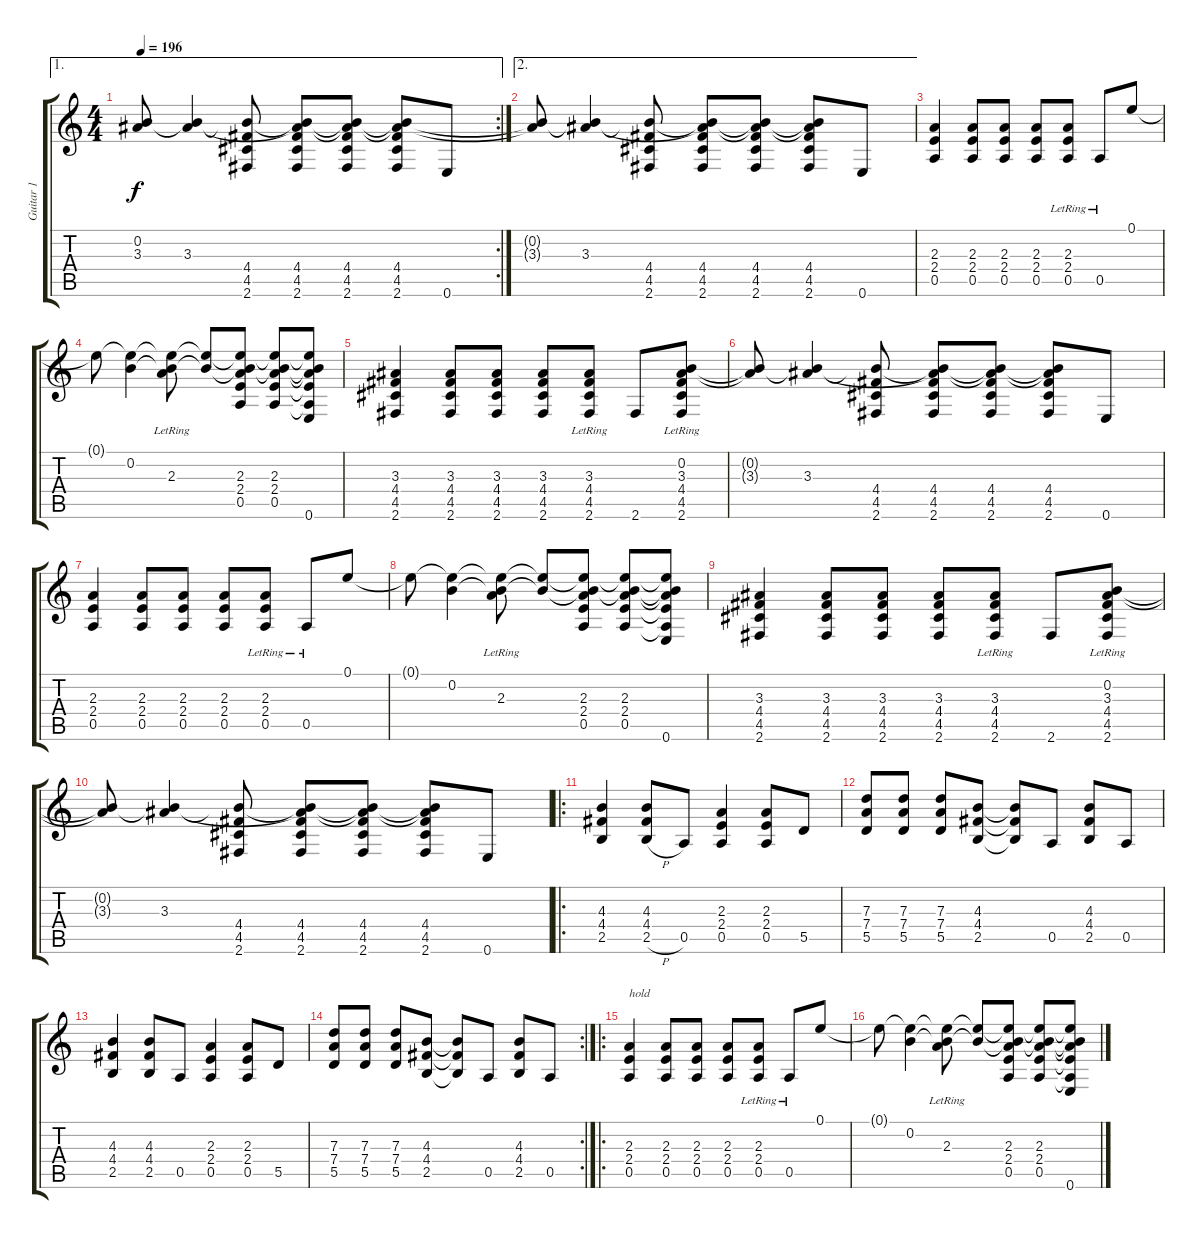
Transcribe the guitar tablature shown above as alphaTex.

\track ("Guitar 1" "Guitar 1") {instrument overdrivenguitar}
\staff {score tabs}
\tuning (E4 B3 G3 D3 A2 E2) {hide}
\ae 1
\rc 2
\ts (4 4)
\tempo 196
\clef g2
\ks c
(0.2{t} 3.3{t}).8{dy f} (0.2{t} 3.3).4 (0.2{t} 4.4 4.5 2.6).8 (0.2{t} 3.3{t} 4.4 4.5 2.6).8 (0.2{t} 3.3{t} 4.4 4.5 2.6).8 (0.2{t} 3.3{t} 4.4 4.5 2.6).8 0.6.8 |
\ae 2
(0.2{t} 3.3{t}).8 (0.2{t} 3.3).4 (0.2{t} 4.4 4.5 2.6).8 (0.2{t} 3.3{t} 4.4 4.5 2.6).8 (0.2{t} 3.3{t} 4.4 4.5 2.6).8 (0.2{t} 3.3{t} 4.4 4.5 2.6).8 0.6.8 |
(2.3 2.4 0.5).4 (2.3 2.4 0.5).8 (2.3 2.4 0.5).8 (2.3 2.4 0.5).8 (2.3{lr} 2.4{lr} 0.5).8 0.5{lr}.8 0.1.8 |
0.1{t}.8 (0.1{t} 0.2).4 (0.1{t} 0.2{t} 2.3{lr}).8 (0.1{t} 0.2{t}).8 (0.1{t} 0.2{t} 2.3 2.4 0.5).8 (0.1{t} 0.2{t} 2.3 2.4 0.5).8 (0.1{t} 0.2{t} 2.3{t} 2.4{t} 0.5{t} 0.6).8 |
(3.3 4.4 4.5 2.6).4 (3.3 4.4 4.5 2.6).8 (3.3 4.4 4.5 2.6).8 (3.3 4.4 4.5 2.6).8 (3.3{lr} 4.4{lr} 4.5{lr} 2.6).8 2.6.8 (0.2 3.3 4.4{lr} 4.5{lr} 2.6{lr}).8 |
(0.2{t} 3.3{t}).8 (0.2{t} 3.3).4 (0.2{t} 4.4 4.5 2.6).8 (0.2{t} 3.3{t} 4.4 4.5 2.6).8 (0.2{t} 3.3{t} 4.4 4.5 2.6).8 (0.2{t} 3.3{t} 4.4 4.5 2.6).8 0.6.8 |
(2.3 2.4 0.5).4 (2.3 2.4 0.5).8 (2.3 2.4 0.5).8 (2.3 2.4 0.5).8 (2.3{lr} 2.4{lr} 0.5).8 0.5{lr}.8 0.1.8 |
0.1{t}.8 (0.1{t} 0.2).4 (0.1{t} 0.2{t} 2.3{lr}).8 (0.1{t} 0.2{t}).8 (0.1{t} 0.2{t} 2.3 2.4 0.5).8 (0.1{t} 0.2{t} 2.3 2.4 0.5).8 (0.1{t} 0.2{t} 2.3{t} 2.4{t} 0.5{t} 0.6).8 |
(3.3 4.4 4.5 2.6).4 (3.3 4.4 4.5 2.6).8 (3.3 4.4 4.5 2.6).8 (3.3 4.4 4.5 2.6).8 (3.3{lr} 4.4{lr} 4.5{lr} 2.6).8 2.6.8 (0.2 3.3 4.4{lr} 4.5{lr} 2.6{lr}).8 |
(0.2{t} 3.3{t}).8 (0.2{t} 3.3).4 (0.2{t} 4.4 4.5 2.6).8 (0.2{t} 3.3{t} 4.4 4.5 2.6).8 (0.2{t} 3.3{t} 4.4 4.5 2.6).8 (0.2{t} 3.3{t} 4.4 4.5 2.6).8 0.6.8 |
\ro
(4.3 4.4 2.5).4 (4.3 4.4 2.5{h}).8 0.5.8 (2.3 2.4 0.5).4 (2.3 2.4 0.5).8 5.5.8 |
(7.3 7.4 5.5).8 (7.3 7.4 5.5).8 (7.3 7.4 5.5).8 (4.3 4.4 2.5).8 (4.3{t} 4.4{t} 2.5{t}).8 0.5.8 (4.3 4.4 2.5).8 0.5.8 |
(4.3 4.4 2.5).4 (4.3 4.4 2.5).8 0.5.8 (2.3 2.4 0.5).4 (2.3 2.4 0.5).8 5.5.8 |
\rc 2
(7.3 7.4 5.5).8 (7.3 7.4 5.5).8 (7.3 7.4 5.5).8 (4.3 4.4 2.5).8 (4.3{t} 4.4{t} 2.5{t}).8 0.5.8 (4.3 4.4 2.5).8 0.5.8 |
\ro
(2.3 2.4 0.5).4{txt "hold"} (2.3 2.4 0.5).8 (2.3 2.4 0.5).8 (2.3 2.4 0.5).8 (2.3{lr} 2.4{lr} 0.5).8 0.5{lr}.8 0.1.8 |
0.1{t}.8 (0.1{t} 0.2).4 (0.1{t} 0.2{t} 2.3{lr}).8 (0.1{t} 0.2{t}).8 (0.1{t} 0.2{t} 2.3 2.4 0.5).8 (0.1{t} 0.2{t} 2.3 2.4 0.5).8 (0.1{t} 0.2{t} 2.3{t} 2.4{t} 0.5{t} 0.6).8
